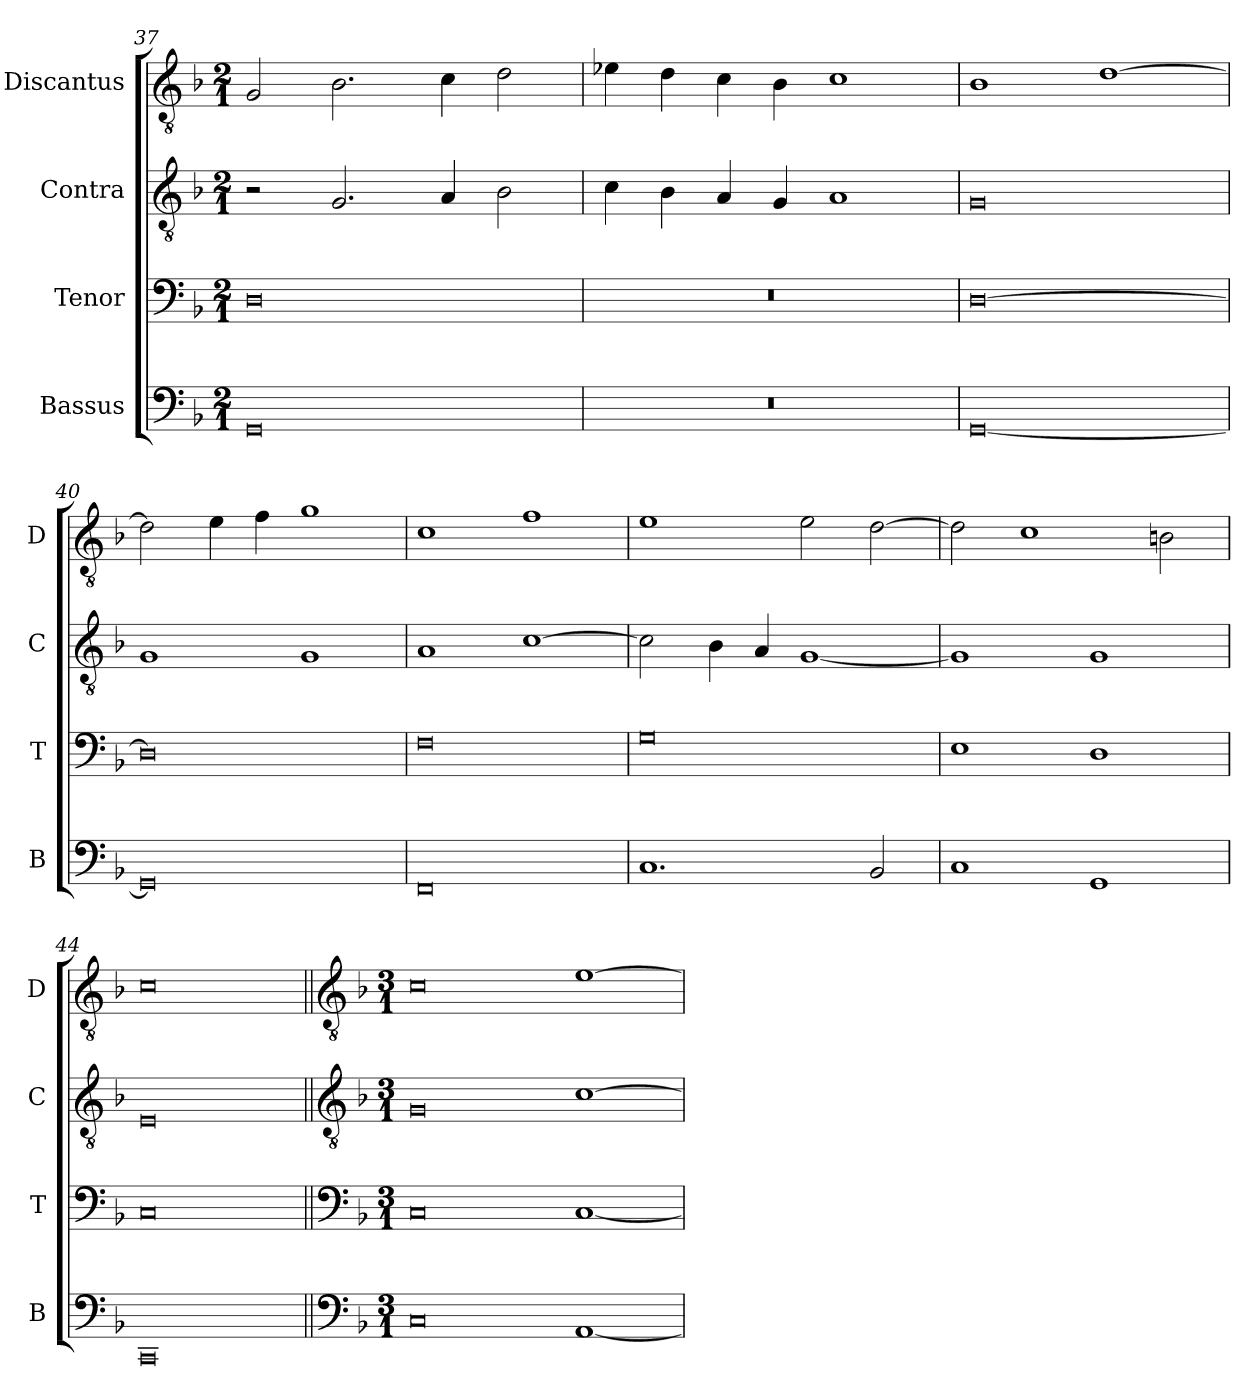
**kern	**kern	**kern	**kern
*part4	*part3	*part2	*part1
*staff4	*staff3	*staff2	*staff1
*I"Bassus	*I"Tenor	*I"Contra	*I"Discantus
*I'B	*I'T	*I'C	*I'D
*clefF4	*clefF4	*clefGv2	*clefGv2
*k[b-]	*k[b-]	*k[b-]	*k[b-]
*M2/1	*M2/1	*M2/1	*M2/1
=37	=37	=37	=37
0GG	0D	2r	2G/
.	.	2.G/	2.B-\
.	.	4A/	4c\
.	.	2B-\	2d\
=38	=38	=38	=38
0r	0r	4c\	4e-X\
.	.	4B-\	4d\
.	.	4A/	4c\
.	.	4G/	4B-\
.	.	1A	1c
=39	=39	=39	=39
[0GG	[0D	0G	1B-
.	.	.	[1d
=40	=40	=40	=40
0GG]	0D]	1G	2d\]
.	.	.	4e\
.	.	.	4f\
.	.	1G	1g
=41	=41	=41	=41
0FF	0F	1A	1c
.	.	[1c	1f
=42	=42	=42	=42
1.C	0G	2c\]	1e
.	.	4B-\	.
.	.	4A/	.
.	.	[1G	2e\
2BB-/	.	.	[2d\
=43	=43	=43	=43
1C	1E	1G]	2d\]
.	.	.	1c
1GG	1D	1G	.
.	.	.	2Bn\
=44	=44	=44	=44
0CC	0C	0E	0c
!!LO:LB:g=z
=45||	=45||	=45||	=45||
*clefF4	*clefF4	*clefGv2	*clefGv2
*k[b-]	*k[b-]	*k[b-]	*k[b-]
*M3/1	*M3/1	*M3/1	*M3/1
0C	0C	0G	0c
[1AA	[1C	[1c	[1e
=	=	=	=
*-	*-	*-	*-
